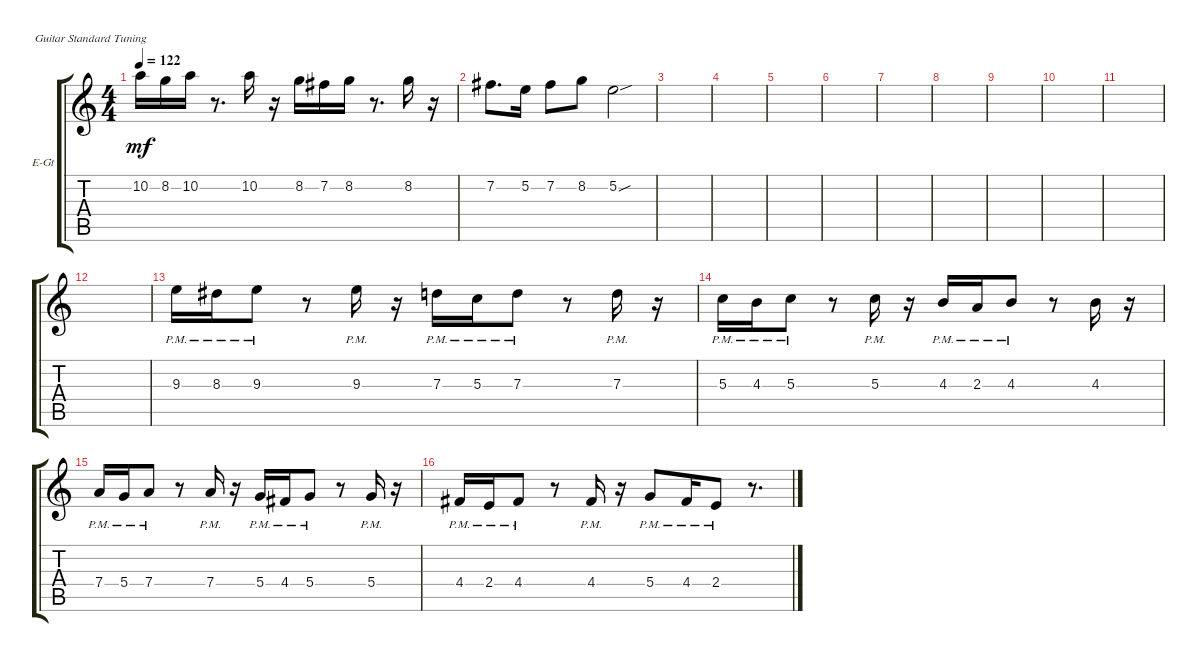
\defaultSystemsLayout 4
\bracketExtendMode groupsimilarinstruments
\firstSystemTrackNameOrientation horizontal
\otherSystemsTrackNameOrientation horizontal
\track ("Electric Guitar(соло)" "E-Gt") {instrument distortionguitar}
\staff {score tabs}
\tuning (E4 B3 G3 D3 A2 E2)
\ts (4 4)
\tempo 122
\clef g2
\ks c
10.2.16{dy mf} 8.2.16 10.2.16 r.8{d} 10.2.16 r.16 8.2.16 7.2.16 8.2.16 r.8{d} 8.2.16 r.16 |
7.2.8{d} 5.2.16 7.2.8 8.2.8 5.2{sou}.2 |
|
|
|
|
|
|
|
|
|
|
9.3{pm}.16 8.3{pm}.16 9.3{pm}.8 r.8 9.3{pm}.16 r.16 7.3{pm}.16 5.3{pm}.16 7.3{pm}.8 r.8 7.3{pm}.16 r.16 |
5.3{pm}.16 4.3{pm}.16 5.3{pm}.8 r.8 5.3{pm}.16 r.16 4.3{pm}.16 2.3{pm}.16 4.3{pm}.8 r.8 4.3.16 r.16 |
7.4{pm}.16 5.4{pm}.16 7.4{pm}.8 r.8 7.4{pm}.16 r.16 5.4{pm}.16 4.4{pm}.16 5.4{pm}.8 r.8 5.4{pm}.16 r.16 |
4.4{pm}.16 2.4{pm}.16 4.4{pm}.8 r.8 4.4{pm}.16 r.16 5.4{pm}.8 4.4{pm}.16 2.4{pm}.8 r.8{d}
